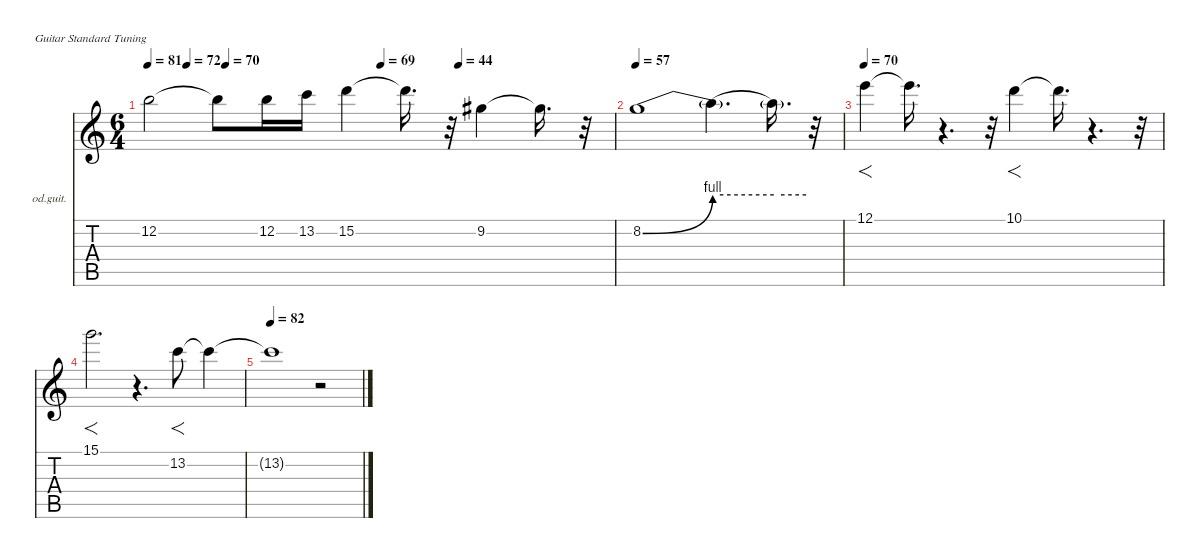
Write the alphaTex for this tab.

\defaultSystemsLayout 4
\hideDynamics
\bracketExtendMode nobrackets
\firstSystemTrackNameOrientation horizontal
\otherSystemsTrackNameOrientation horizontal
\track ("Elektrik Gitar" "od.guit.") {instrument overdrivenguitar}
\staff {score tabs}
\tuning (E4 B3 G3 D3 A2 E2)
\ts (6 4)
\tempo 81
\tempo (72 0.0833333)
\tempo (70 0.166667)
\tempo (69 0.5)
\tempo (44 0.666667)
\clef g2
\ks c
12.2.2{dy mf beam Down} 12.2{t}.8{dy f beam Down} 12.2.16{dy mf beam Down} 13.2.16{beam Down} 15.2.4{beam Down} 15.2{t}.16{d dy f beam Down} r.32{beam Down} 9.2{acc #}.4{dy mf beam Down} 9.2{t acc #}.16{d dy f beam Down} r.32{beam Down} |
\tempo 57
8.2{be (bend 0 0 60 4)}.1{dy mf beam Down} 8.2{be (hold 0 4 60 4) t}.4{d dy f beam Down} 8.2{be (hold 0 4 60 4) t}.16{d beam Down} r.32{beam Down} |
\tempo 70
12.1.4{f dy mf beam Down} 12.1{t}.16{d dy f beam Down} r.4{d beam Down} r.32{beam Down} 10.1.4{f dy mf beam Down} 10.1{t}.16{d dy f beam Down} r.4{d beam Down} r.32{beam Down} |
15.1.2{f d dy mf beam Down} r.4{d beam Down} 13.2.8{f dy p beam Down} 13.2{t}.4{dy f beam Down} |
\tempo 82
13.2{t}.1{beam Down} r.2{beam Down}
